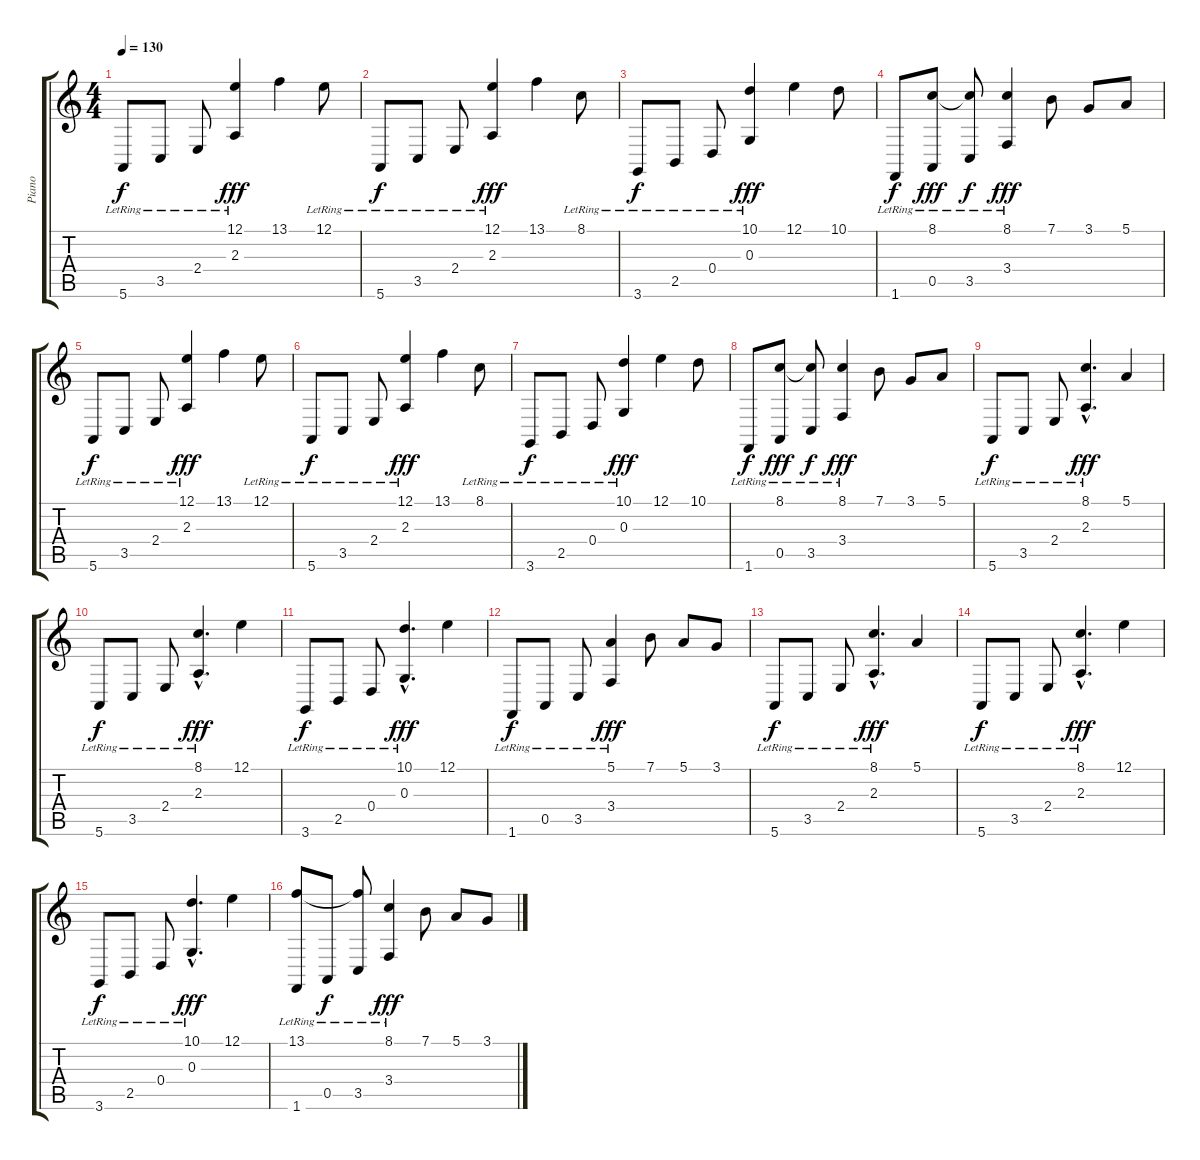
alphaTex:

\track ("Piano" "Piano") {instrument brightacousticpiano}
\staff {score tabs}
\tuning (E4 B3 G3 D3 A2 E2) {hide}
\ts (4 4)
\tempo 130
\clef g2
\ks c
5.6{lr}.8{dy f} 3.5{lr}.8 2.4{lr}.8 (12.1 2.3{lr}).4{dy fff} 13.1.4 12.1{lr}.8 |
5.6{lr}.8{dy f} 3.5{lr}.8 2.4{lr}.8 (12.1 2.3{lr}).4{dy fff} 13.1.4 8.1{lr}.8 |
3.6{lr}.8{dy f} 2.5{lr}.8 0.4{lr}.8 (10.1 0.3{lr}).4{dy fff} 12.1.4 10.1.8 |
1.6{lr}.8{dy f} (8.1 0.5{lr}).8{dy fff} (8.1{t} 3.5{lr}).8{dy f} (8.1 3.4{lr}).4{dy fff} 7.1.8 3.1.8 5.1.8 |
5.6{lr}.8{dy f} 3.5{lr}.8 2.4{lr}.8 (12.1 2.3{lr}).4{dy fff} 13.1.4 12.1{lr}.8 |
5.6{lr}.8{dy f} 3.5{lr}.8 2.4{lr}.8 (12.1 2.3{lr}).4{dy fff} 13.1.4 8.1{lr}.8 |
3.6{lr}.8{dy f} 2.5{lr}.8 0.4{lr}.8 (10.1 0.3{lr}).4{dy fff} 12.1.4 10.1.8 |
1.6{lr}.8{dy f} (8.1 0.5{lr}).8{dy fff} (8.1{t} 3.5{lr}).8{dy f} (8.1 3.4{lr}).4{dy fff} 7.1.8 3.1.8 5.1.8 |
\section ("" "")
5.6{lr}.8{dy f} 3.5{lr}.8 2.4{lr}.8 (8.1{hac} 2.3{hac lr}).4{d dy fff} 5.1.4 |
5.6{lr}.8{dy f} 3.5{lr}.8 2.4{lr}.8 (8.1{hac} 2.3{hac lr}).4{d dy fff} 12.1.4 |
3.6{lr}.8{dy f} 2.5{lr}.8 0.4{lr}.8 (10.1{hac} 0.3{hac lr}).4{d dy fff} 12.1.4 |
1.6{lr}.8{dy f} 0.5{lr}.8 3.5{lr}.8 (5.1 3.4{lr}).4{dy fff} 7.1.8 5.1.8 3.1.8 |
5.6{lr}.8{dy f} 3.5{lr}.8 2.4{lr}.8 (8.1{hac} 2.3{hac lr}).4{d dy fff} 5.1.4 |
5.6{lr}.8{dy f} 3.5{lr}.8 2.4{lr}.8 (8.1{hac} 2.3{hac lr}).4{d dy fff} 12.1.4 |
3.6{lr}.8{dy f} 2.5{lr}.8 0.4{lr}.8 (10.1{hac} 0.3{hac lr}).4{d dy fff} 12.1.4 |
(13.1 1.6{lr}).8 0.5{lr}.8{dy f} (13.1{t} 3.5{lr}).8 (8.1 3.4{lr}).4{dy fff} 7.1.8 5.1.8 3.1.8
